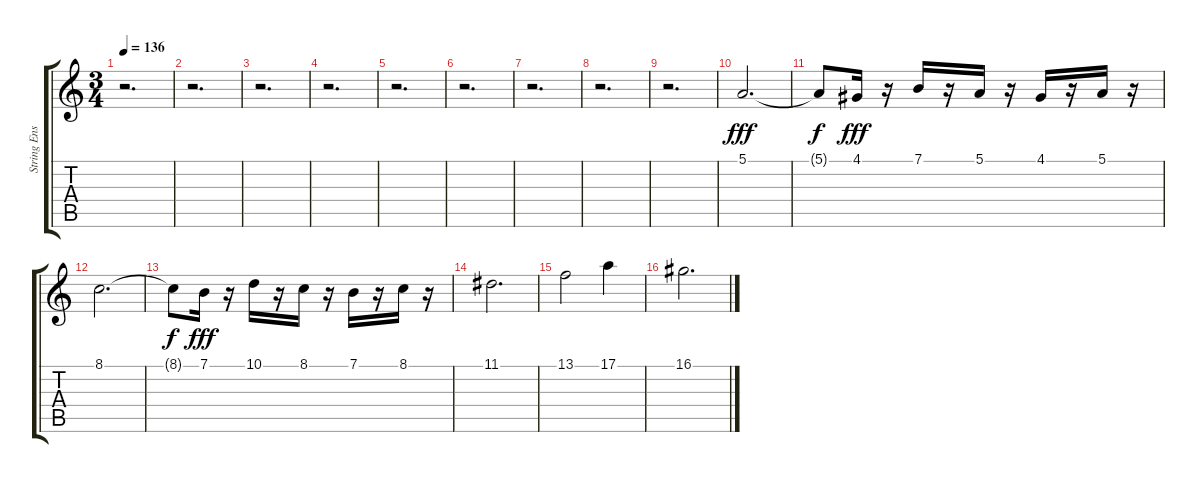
\track ("String Ensemble 1" "String Ens") {instrument stringensemble1}
\staff {score tabs}
\tuning (E4 B3 G3 D3 A2 E2) {hide}
\ts (3 4)
\tempo 136
\clef g2
\ks c
r.2{d dy fff} |
r.2{d} |
r.2{d} |
r.2{d} |
r.2{d} |
r.2{d} |
r.2{d} |
r.2{d} |
r.2{d} |
5.1.2{d} |
5.1{t}.8{dy f} 4.1.16{dy fff} r.16 7.1.16 r.16 5.1.16 r.16 4.1.16 r.16 5.1.16 r.16 |
8.1.2{d} |
8.1{t}.8{dy f} 7.1.16{dy fff} r.16 10.1.16 r.16 8.1.16 r.16 7.1.16 r.16 8.1.16 r.16 |
11.1.2{d} |
13.1.2 17.1.4 |
16.1.2{d}
